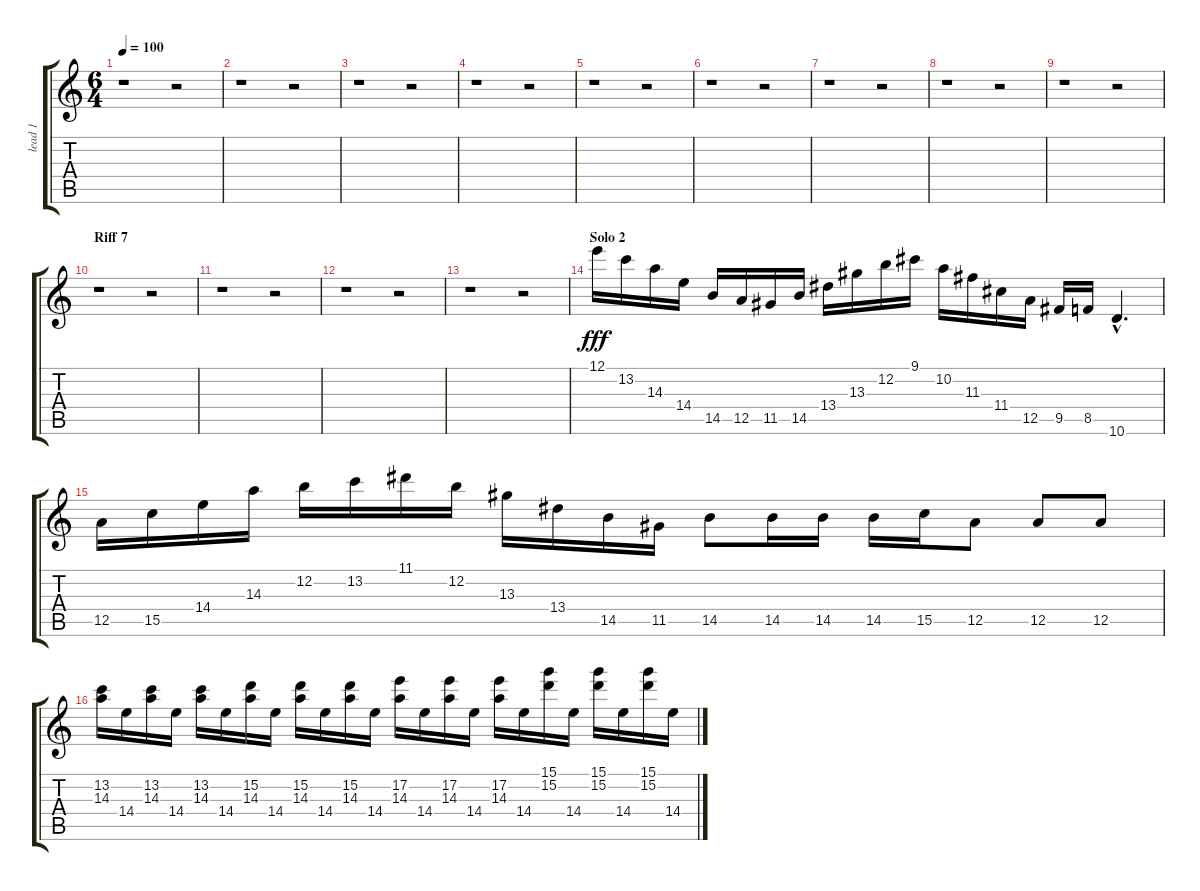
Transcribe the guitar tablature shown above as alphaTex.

\track ("lead 1" "lead 1") {instrument distortionguitar}
\staff {score tabs}
\tuning (E4 B3 G3 D3 A2 E2) {hide}
\ts (6 4)
\tempo 100
\clef g2
\ks c
r.1{dy f} r.2 |
r.1 r.2 |
r.1 r.2 |
r.1 r.2 |
r.1 r.2 |
r.1 r.2 |
r.1 r.2 |
r.1 r.2 |
r.1 r.2 |
\section ("" "Riff 7")
r.1 r.2 |
r.1 r.2 |
r.1 r.2 |
r.1 r.2 |
\section ("" "Solo 2")
12.1.16{dy fff volume 16 instrument distortionguitar} 13.2.16 14.3.16 14.4.16 14.5.16 12.5.16 11.5.16 14.5.16 13.4.16 13.3.16 12.2.16 9.1.16 10.2.16 11.3.16 11.4.16 12.5.16 9.5.16 8.5.16 10.6{hac}.4{d} |
12.5.16 15.5.16 14.4.16 14.3.16 12.2.16 13.2.16 11.1.16 12.2.16 13.3.16 13.4.16 14.5.16 11.5.16 14.5.8 14.5.16 14.5.16 14.5.16 15.5.16 12.5.8 12.5.8 12.5.8 |
(13.2 14.3).16{volume 16 balance 3 instrument distortionguitar} 14.4.16 (13.2 14.3).16 14.4.16 (13.2 14.3).16 14.4.16 (15.2 14.3).16 14.4.16 (15.2 14.3).16 14.4.16 (15.2 14.3).16 14.4.16 (17.2 14.3).16 14.4.16 (17.2 14.3).16 14.4.16 (17.2 14.3).16 14.4.16 (15.1 15.2).16 14.4.16 (15.1 15.2).16 14.4.16 (15.1 15.2).16 14.4.16
